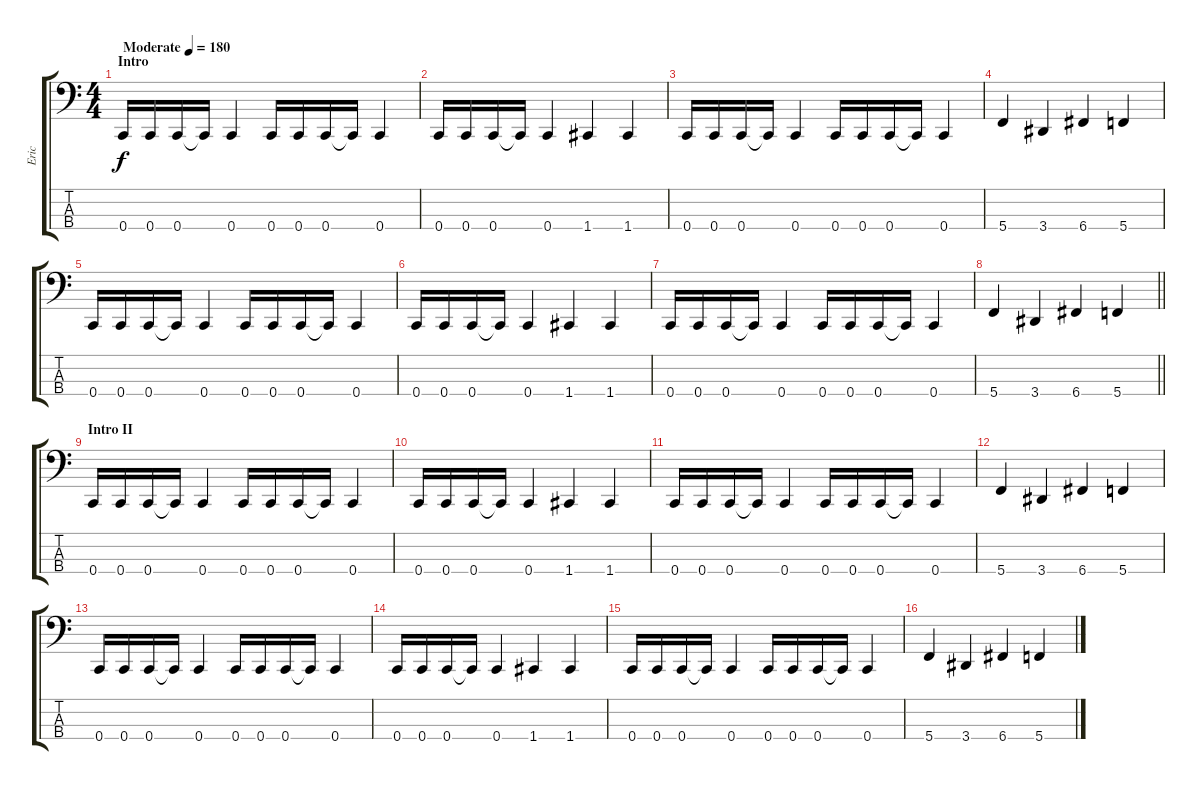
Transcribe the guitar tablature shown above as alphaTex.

\track ("Eric" "Eric") {instrument electricbassfinger}
\staff {score tabs}
\tuning (F2 C2 G1 C1) {hide}
\ts (4 4)
\section ("" "Intro")
\tempo (180 "Moderate")
\clef f4
\ks c
0.4.16{dy f instrument electricbassfinger} 0.4.16 0.4.16 0.4{t}.16 0.4.4 0.4.16 0.4.16 0.4.16 0.4{t}.16 0.4.4 |
0.4.16 0.4.16 0.4.16 0.4{t}.16 0.4.4 1.4.4 1.4.4 |
0.4.16 0.4.16 0.4.16 0.4{t}.16 0.4.4 0.4.16 0.4.16 0.4.16 0.4{t}.16 0.4.4 |
5.4.4 3.4.4 6.4.4 5.4.4 |
0.4.16 0.4.16 0.4.16 0.4{t}.16 0.4.4 0.4.16 0.4.16 0.4.16 0.4{t}.16 0.4.4 |
0.4.16 0.4.16 0.4.16 0.4{t}.16 0.4.4 1.4.4 1.4.4 |
0.4.16 0.4.16 0.4.16 0.4{t}.16 0.4.4 0.4.16 0.4.16 0.4.16 0.4{t}.16 0.4.4 |
\barLineRight lightlight
5.4.4 3.4.4 6.4.4 5.4.4 |
\section ("" "Intro II")
0.4.16 0.4.16 0.4.16 0.4{t}.16 0.4.4 0.4.16 0.4.16 0.4.16 0.4{t}.16 0.4.4 |
0.4.16 0.4.16 0.4.16 0.4{t}.16 0.4.4 1.4.4 1.4.4 |
0.4.16 0.4.16 0.4.16 0.4{t}.16 0.4.4 0.4.16 0.4.16 0.4.16 0.4{t}.16 0.4.4 |
5.4.4 3.4.4 6.4.4 5.4.4 |
0.4.16 0.4.16 0.4.16 0.4{t}.16 0.4.4 0.4.16 0.4.16 0.4.16 0.4{t}.16 0.4.4 |
0.4.16 0.4.16 0.4.16 0.4{t}.16 0.4.4 1.4.4 1.4.4 |
0.4.16 0.4.16 0.4.16 0.4{t}.16 0.4.4 0.4.16 0.4.16 0.4.16 0.4{t}.16 0.4.4 |
5.4.4 3.4.4 6.4.4 5.4.4
